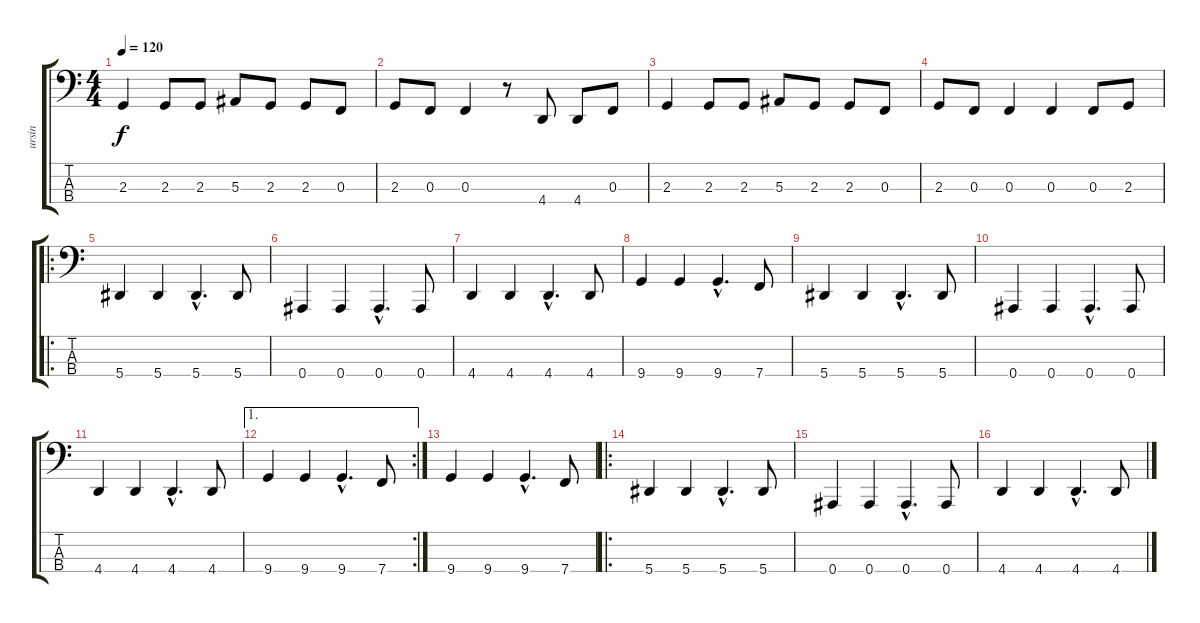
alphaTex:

\track ("ursin" "ursin") {instrument electricbassfinger}
\staff {score tabs}
\tuning (Eb2 Bb1 F1 Bb0) {hide}
\ts (4 4)
\tempo 120
\clef f4
\ks c
2.3.4{dy f} 2.3.8 2.3.8 5.3.8 2.3.8 2.3.8 0.3.8 |
2.3.8 0.3.8 0.3.4 r.8 4.4.8 4.4.8 0.3.8 |
2.3.4 2.3.8 2.3.8 5.3.8 2.3.8 2.3.8 0.3.8 |
2.3.8 0.3.8 0.3.4 0.3.4 0.3.8 2.3.8 |
\ro
5.4.4 5.4.4 5.4{hac}.4{d} 5.4.8 |
0.4.4 0.4.4 0.4{hac}.4{d} 0.4.8 |
4.4.4 4.4.4 4.4{hac}.4{d} 4.4.8 |
9.4.4 9.4.4 9.4{hac}.4{d} 7.4.8 |
5.4.4 5.4.4 5.4{hac}.4{d} 5.4.8 |
0.4.4 0.4.4 0.4{hac}.4{d} 0.4.8 |
4.4.4 4.4.4 4.4{hac}.4{d} 4.4.8 |
\ae 1
\rc 2
9.4.4 9.4.4 9.4{hac}.4{d} 7.4.8 |
9.4.4 9.4.4 9.4{hac}.4{d} 7.4.8 |
\ro
5.4.4 5.4.4 5.4{hac}.4{d} 5.4.8 |
0.4.4 0.4.4 0.4{hac}.4{d} 0.4.8 |
4.4.4 4.4.4 4.4{hac}.4{d} 4.4.8
